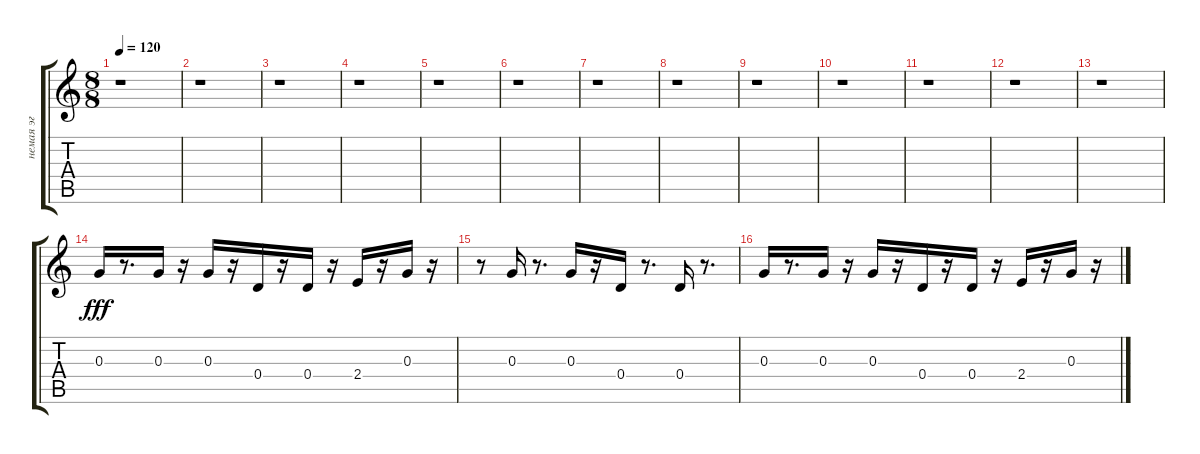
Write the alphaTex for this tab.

\track ("немая эг" "немая эг") {instrument electricguitarmuted}
\staff {score tabs}
\tuning (E4 B3 G3 D3 A2 E2) {hide}
\ts (8 8)
\tempo 120
\clef g2
\ks c
r.1{dy fff} |
r.1 |
r.1 |
r.1 |
r.1 |
r.1 |
r.1 |
r.1 |
r.1 |
r.1 |
r.1 |
r.1 |
r.1 |
0.3.16 r.8{d} 0.3.16 r.16 0.3.16 r.16 0.4.16 r.16 0.4.16 r.16 2.4.16 r.16 0.3.16 r.16 |
r.8 0.3.16 r.8{d} 0.3.16 r.16 0.4.16 r.8{d} 0.4.16 r.8{d} |
0.3.16 r.8{d} 0.3.16 r.16 0.3.16 r.16 0.4.16 r.16 0.4.16 r.16 2.4.16 r.16 0.3.16 r.16
